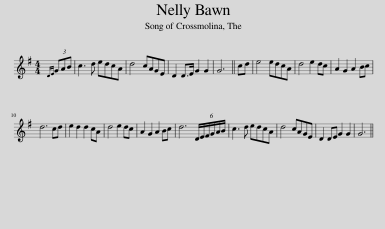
X:1
L:1/8
M:4/4
I:linebreak $
K:G
V:1 treble
V:1
{DE} (3GAB | c3 d edcA | d4 cAGE | D2 D>E G2 G2 | G6 || %5
 cd | e4 edcA | d4 e2 dc | A2 G2 A2 Bc |$ d6 cd | %10
 e2 d2 d2 cA | d4 e2 dc | A2 G2 A2 Bc | d6 (6:2:6D/E/F/G/A/B/ | c3 d edcA | %15
 d4 cAGE | D2 DE G2 G2 | G6 || %18
